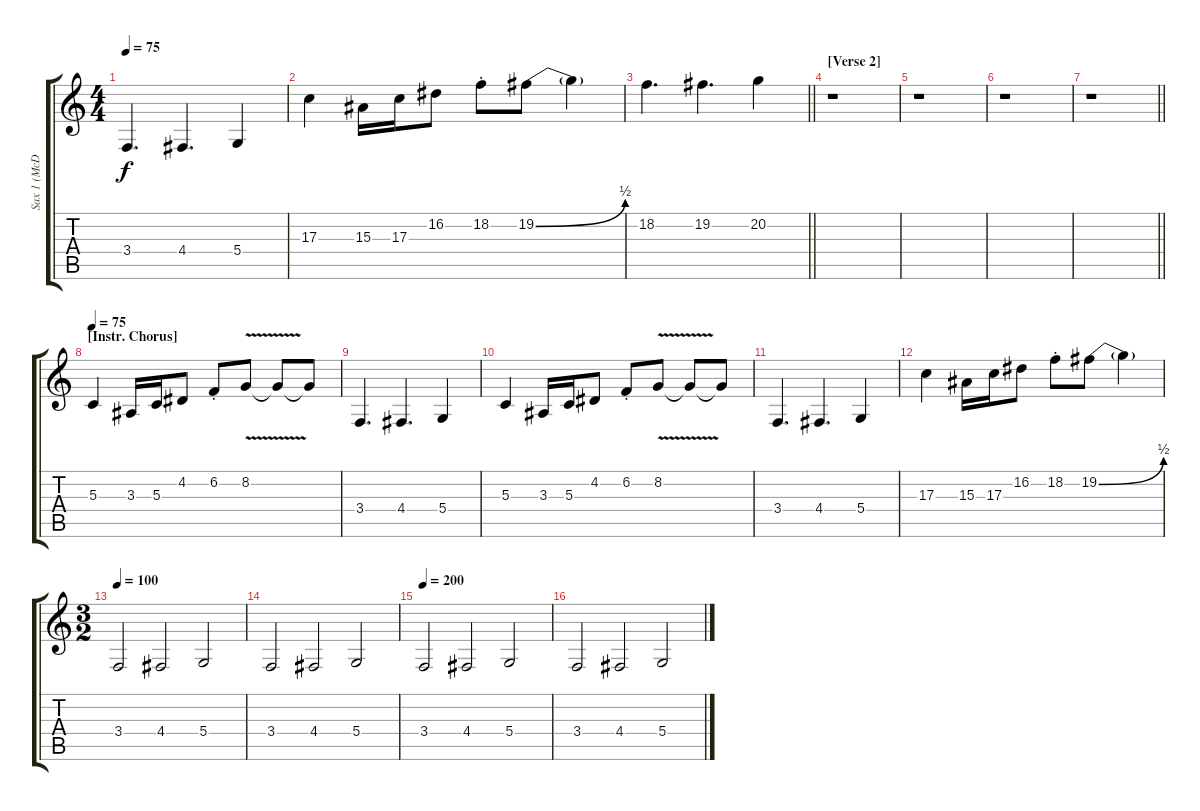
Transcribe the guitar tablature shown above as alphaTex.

\track ("Sax 1 (McDonald)" "Sax 1 (McD") {instrument tenorsax}
\staff {score tabs}
\tuning (E4 B3 G3 D3 A2 E2) {hide}
\ts (4 4)
\tempo 75
\clef g2
\ks c
3.4.4{d dy f} 4.4.4{d} 5.4.4 |
17.3.4 15.3.16 17.3.16 16.2.8 18.2{st}.8 19.2{be (bend 0 0 60 2)}.8 19.2{t}.4 |
\barLineRight lightlight
18.2.4{d} 19.2.4{d} 20.2.4 |
\section ("" "[Verse 2]")
r.1 |
r.1 |
r.1 |
\barLineRight lightlight
r.1 |
\section ("" "[Instr. Chorus]")
\tempo 75
5.3.4 3.3.16 5.3.16 4.2.8 6.2{st}.8 8.2{v}.8 8.2{t}.8 8.2{t}.8 |
3.4.4{d} 4.4.4{d} 5.4.4 |
5.3.4 3.3.16 5.3.16 4.2.8 6.2{st}.8 8.2{v}.8 8.2{t}.8 8.2{t}.8 |
3.4.4{d} 4.4.4{d} 5.4.4 |
17.3.4 15.3.16 17.3.16 16.2.8 18.2{st}.8 19.2{be (bend 0 0 60 2)}.8 19.2{t}.4 |
\ts (3 2)
\tempo 100
3.4.2 4.4.2 5.4.2 |
3.4.2 4.4.2 5.4.2 |
\tempo 200
3.4.2 4.4.2 5.4.2 |
3.4.2 4.4.2 5.4.2
